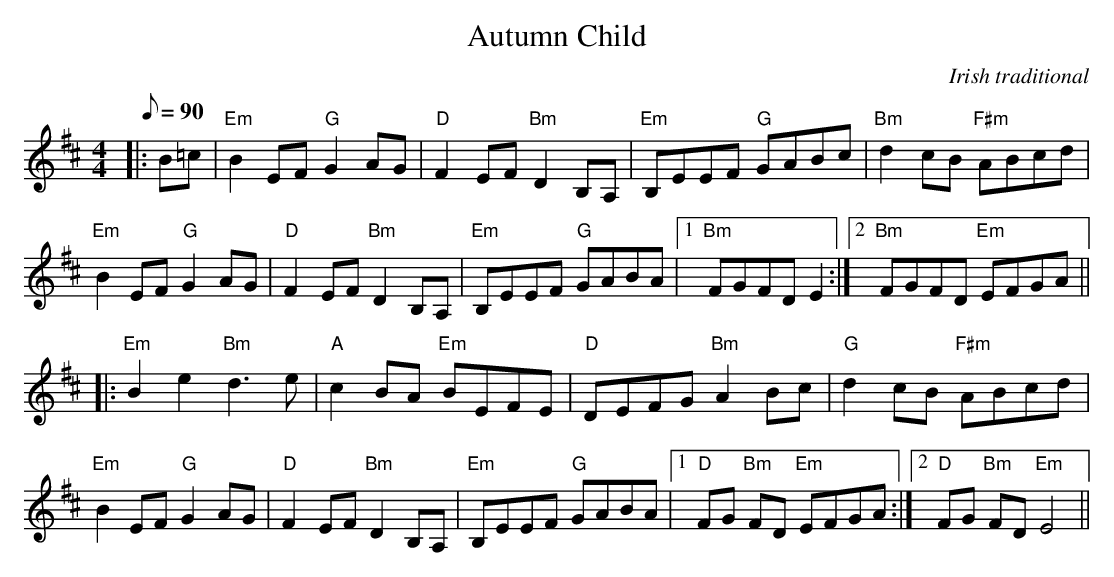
X:1
T: Autumn Child
C: Irish traditional
M: 4/4
Q: 1/8 = 90   % This specifies the tempo
L: 1/8
K: Edor
|: B=c | "Em" B2 EF "G" G2 AG | "D" F2 EF "Bm" D2 B,A, | "Em" B,EEF "G" GABc | "Bm" d2 cB "F#m" ABcd |
"Em" B2 EF "G" G2 AG | "D" F2 EF "Bm" D2 B,A, | "Em" B,EEF "G" GABA |1 "Bm" FGFD E2 :|2 "Bm" FGFD "Em" EFGA ||
|: "Em" B2 e2 "Bm" d3e | "A" c2 BA "Em" BEFE | "D" DEFG "Bm" A2 Bc | "G" d2 cB "F#m" ABcd |
"Em" B2 EF "G" G2 AG | "D" F2 EF "Bm" D2 B,A, | "Em" B,EEF "G" GABA |1 "D" FG "Bm" FD "Em" EFGA :|2 "D" FG "Bm" FD "Em" E4 ||
